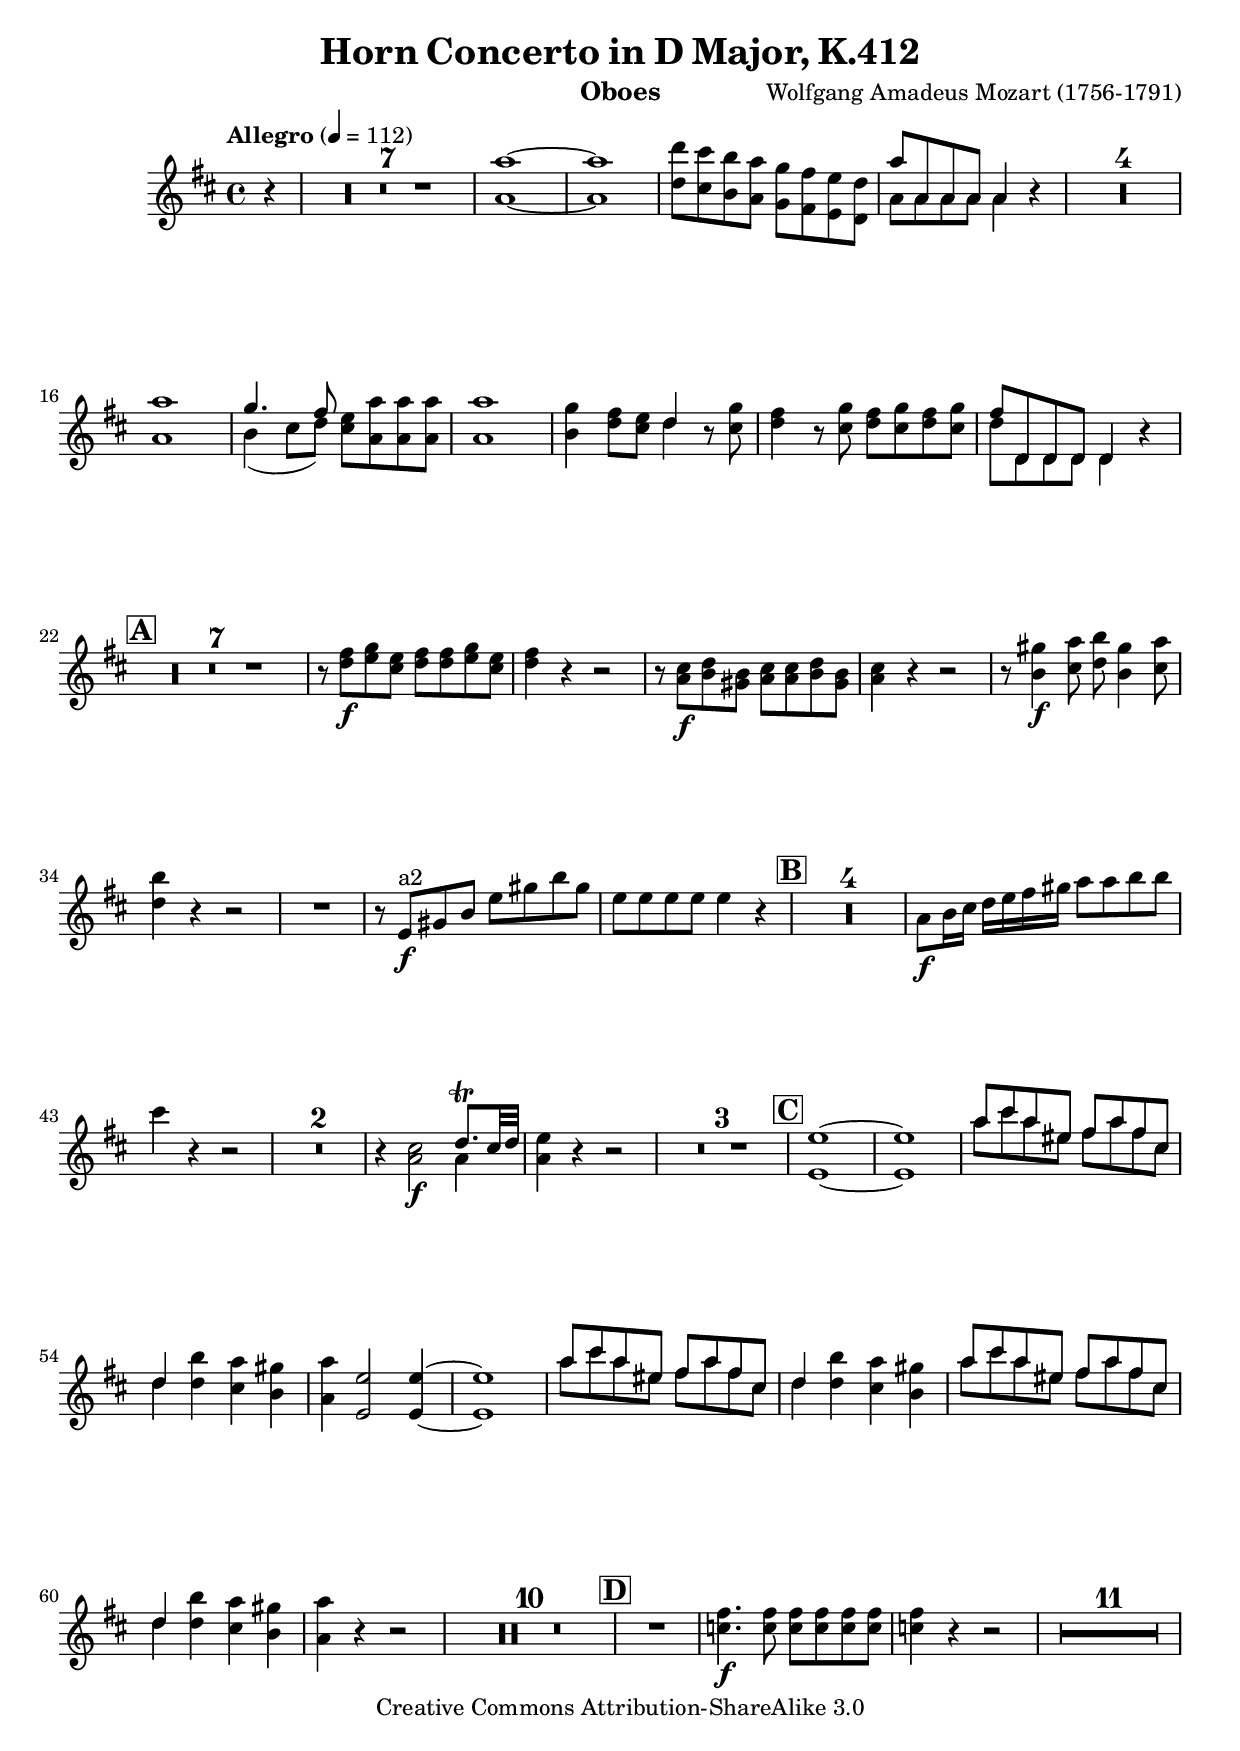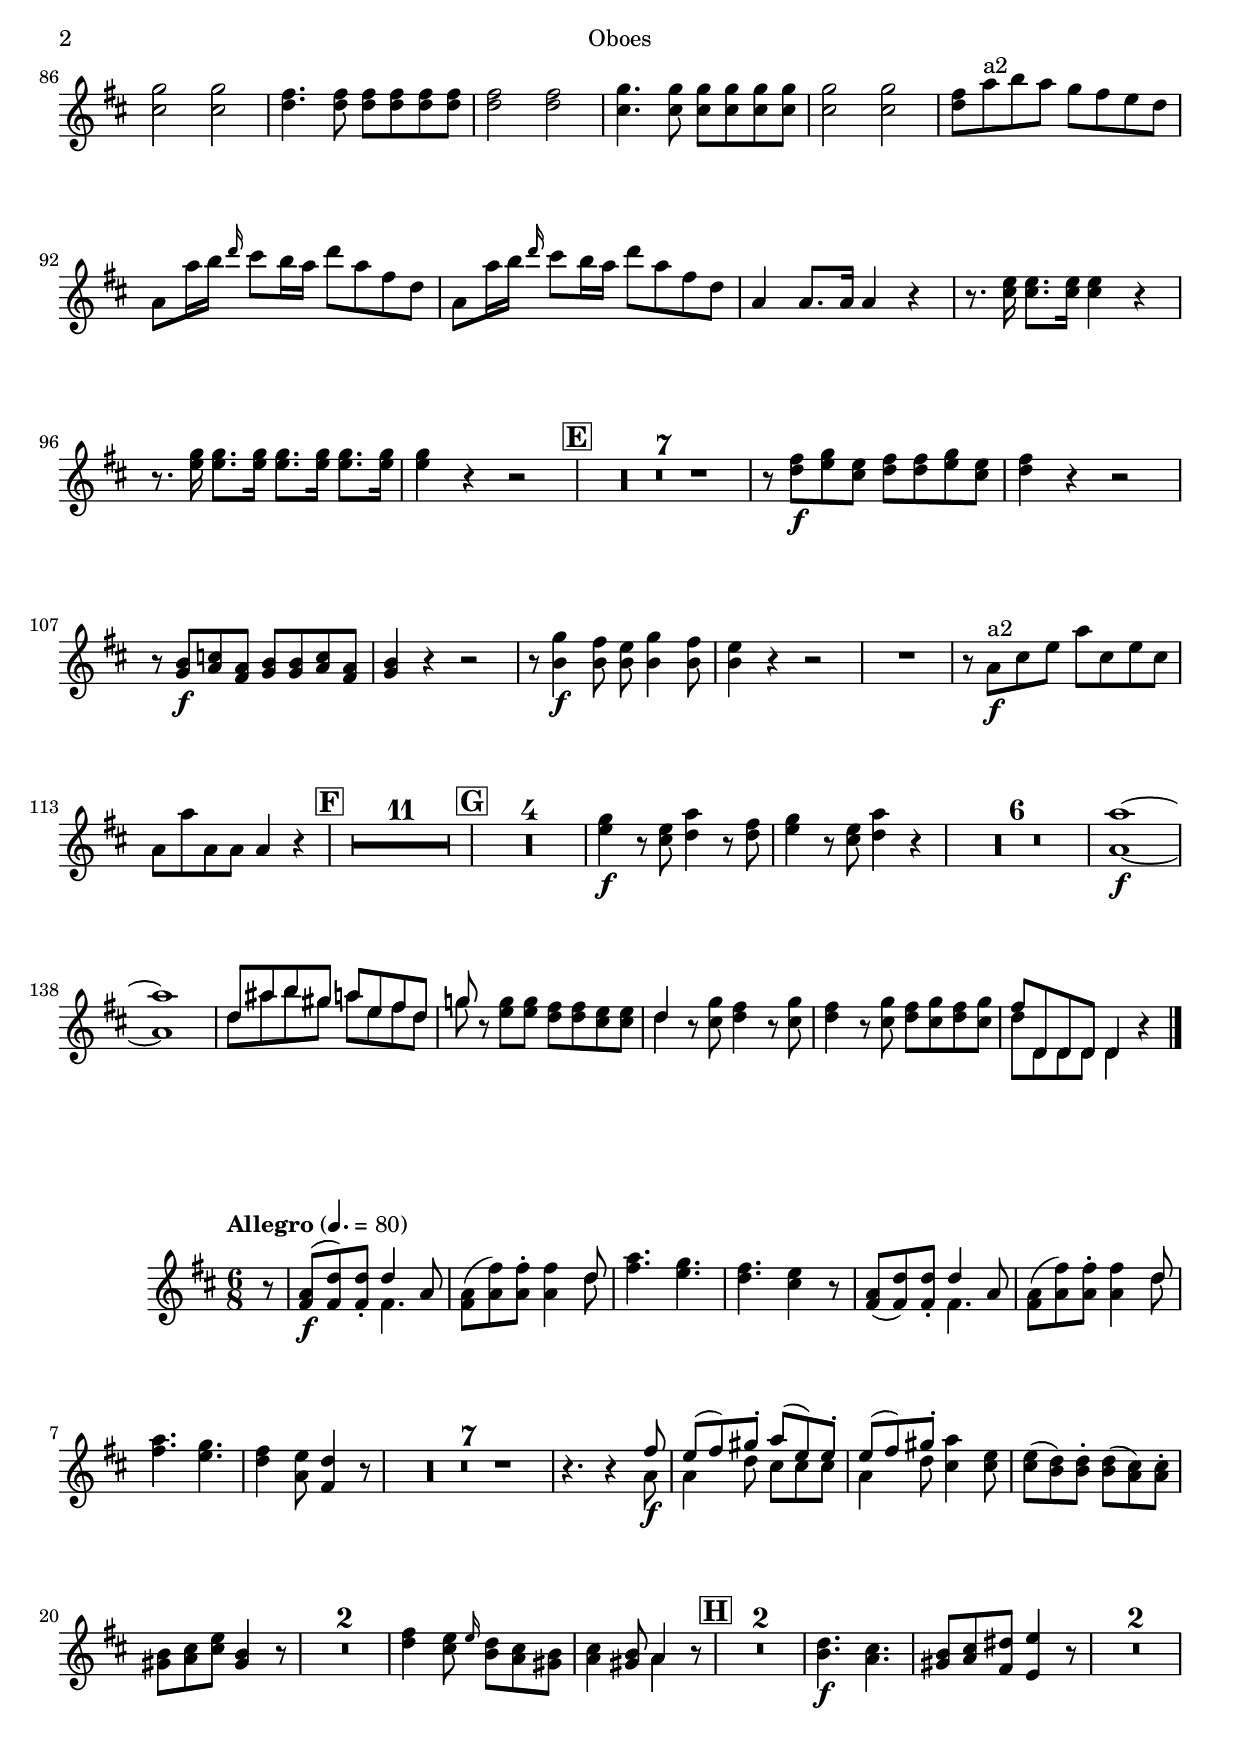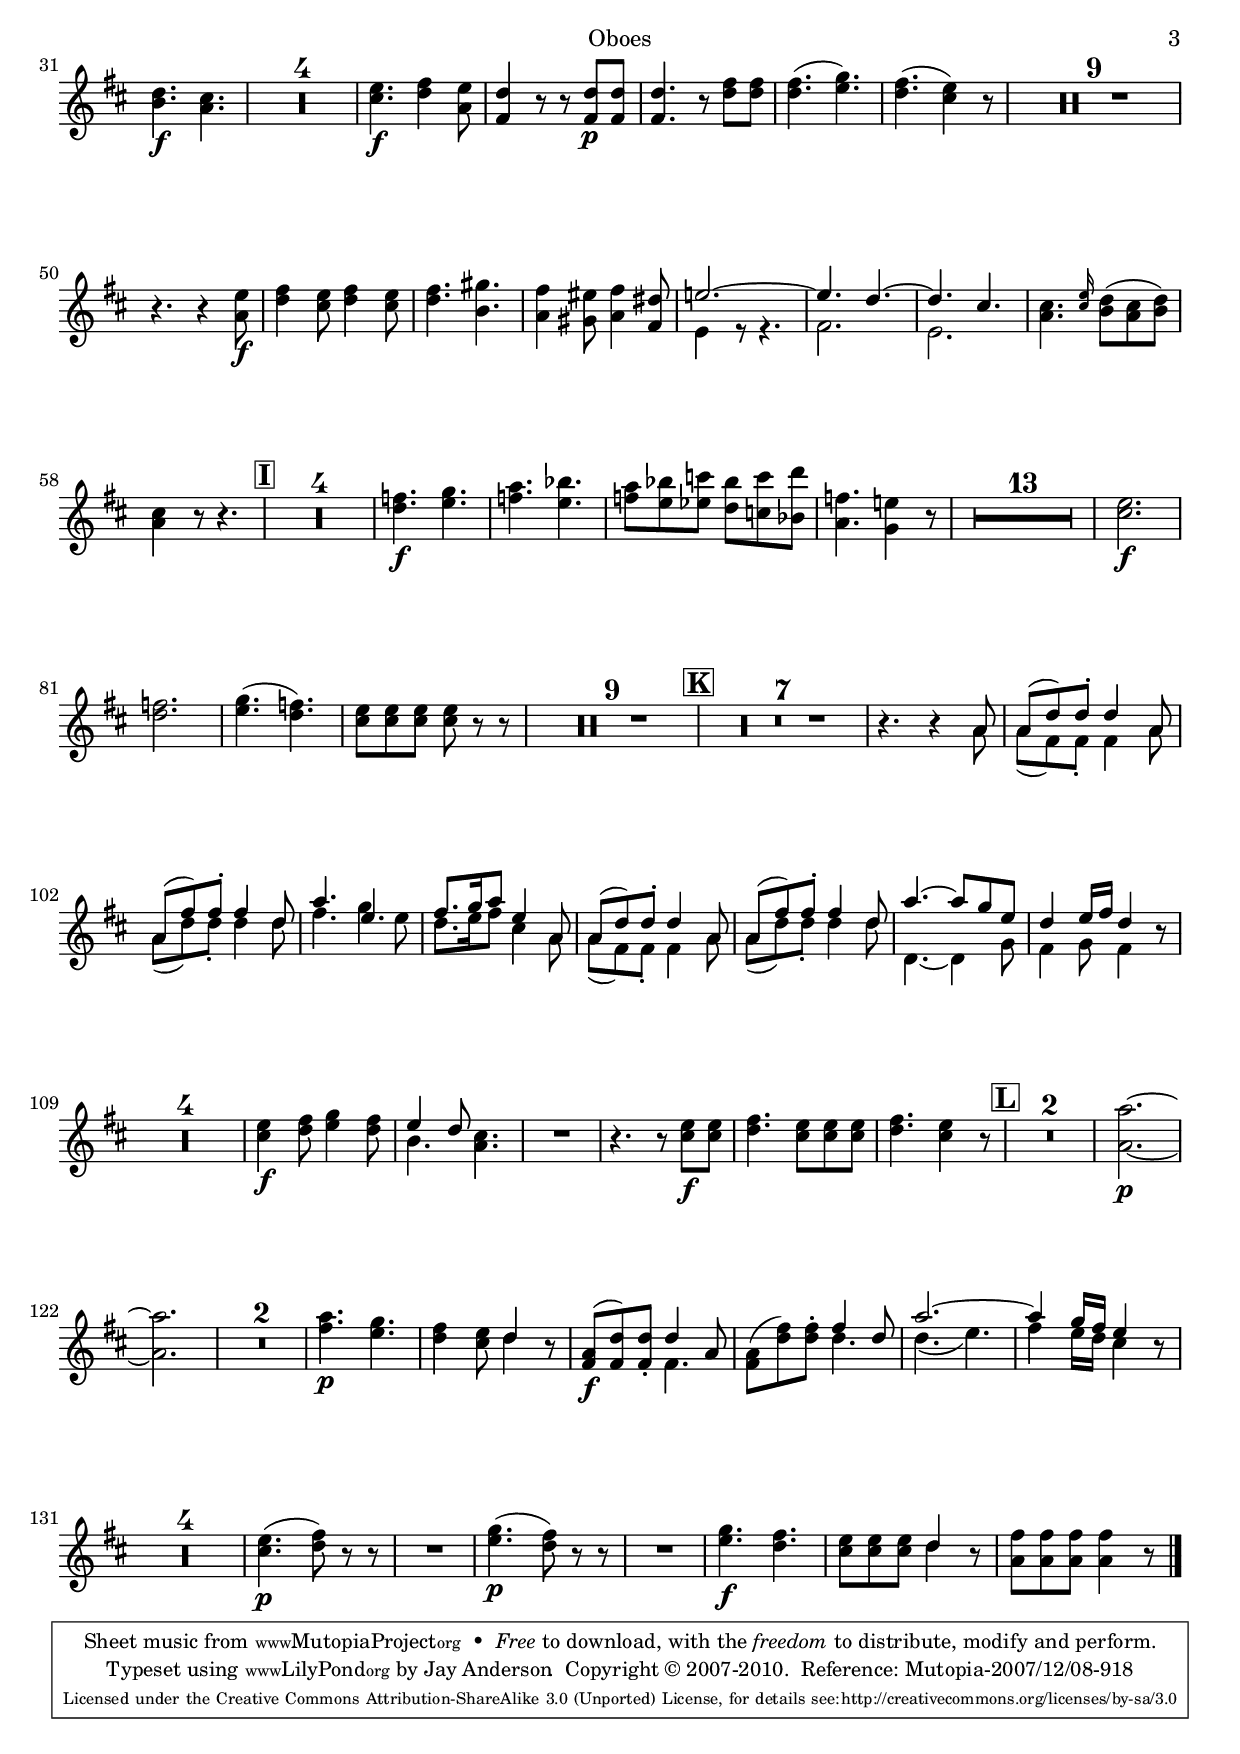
\version "2.13.50"

\include "defs.ily"
\version "2.13.50"

oboesMvtI = \relative c''
{
  \key d \major
  r4
  R1*7 |
  <a a'>1~ | <a a'> |
  <d d'>8 <cis cis'> <b b'> <a a'> <g g'> <fis fis'> <e e'> <d d'> |
  <<
    {a''8 a, a a a4}
    \\
    {a8 a a a a4}
  >> r4 |
  R1*4 |
  <a a'>1 |
  << {g'4. fis8} \\ {b,4( cis8 d)} >> <cis e>8 <a a'> <a a'> <a a'> |
  <a a'>1 |
  <b g'>4 <d fis>8 <cis e> << d4 \\ d >> r8 <cis g'> |
  <d fis>4 r8 <cis g'> <d fis> <cis g'> <d fis> <cis g'> |
  << {fis8 d, d d d4} \\ {d'8 d, d d d4} >> r4 |
  R1*7 |
  r8 <d' fis>\f <e g> <cis e> <d fis> <d fis> <e g> <cis e> |
  <fis d>4 r r2 |
  r8 <a, cis>\f <b d> <gis b> <a cis> <a cis> <b d> <gis b> |
  <a cis>4 r r2 |
  r8 <b gis'>4\f <cis a'>8 <d b'> <b gis'>4 <cis a'>8 |
  <d b'>4 r r2 |
  R1 |
  r8 e,\f^\aTwo gis b e gis b gis |
  e e e e e4 r |
  R1*4 |
  a,8\f b16 cis d e fis gis a8 a b b |
  cis4 r r2 |
  R1*2 |
  r4 <cis, a>2\f << {d8.\trill cis32 d} \\ {a4} >> |
  <a e'>4 r r2 |
  R1*3 |
  <e' e,>1~ | <e e,> |
  <<
    {a8 cis a eis fis a fis cis | d4}
    \\
    {a'8 cis a eis fis a fis cis | d4}
  >> <d b'>4 <cis a'> <b gis'> |
  <a a'>4 <e e'>2 <e e'>4~ |
  <e e'>1 |
  \repeat unfold 2
  {
    <<
      {a'8 cis a eis fis a fis cis | d4}
      \\
      {a'8 cis a eis fis a fis cis | d4}
    >> <d b'>4 < cis a'> <b gis'> |
  }
  <a a'>4 r r2 |
  R1*11 |
  <c fis>4.\f <c fis>8 <c fis> <c fis> <c fis> <c fis> |
  <c fis>4 r r2 |
  R1*11 |
  <cis g'>2 <cis g'> |
  <d fis>4. <d fis>8 <d fis> <d fis> <d fis> <d fis> |
  <d fis>2 <d fis> |
  <cis g'>4. <cis g'>8 <cis g'> <cis g'> <cis g'> <cis g'> |
  <cis g'>2 <cis g'> |
  <d fis>8 a'^\aTwo b a g fis e d |
  \repeat unfold 2
  {
    a a'16 b \grace d16 cis8 b16 a d8 a fis d |
  }
  a4 a8. a16 a4 r |
  r8. <cis e>16 <cis e>8. <cis e>16 <cis e>4 r |
  r8. <e g>16 \repeat unfold 3 {<e g>8. <e g>16} |
  <e g>4 r r2 |
  R1*7 |
  r8 <d fis>\f <e g> <cis e> <d fis> <d fis> <e g> <cis e> |
  <d fis>4 r r2 |
  r8 <g, b>\f <a c> <fis a> <g b> <g b> <a c> <fis a> |
  <g b>4 r r2 |
  r8 <b g'>4\f <b fis'>8 <b e> <b g'>4 <b fis'>8 |
  <b e>4 r r2 |
  R1 |
  r8 a\f^\aTwo cis e a cis, e cis |
  a a' a, a a4 r4 |
  R1*15 |
  <e' g>4\f r8 <cis e>8 <d a'>4 r8 <d fis>8 |
  <e g>4 r8 <cis e>8 <d a'>4 r4 |
  R1*6 |
  <a a'>1~\f | <a a'> |
  <<
    {d8 ais' b gis a e fis d | g}
    \\
    {d8 ais' b gis a e fis d | g}
  >> r8 <e g> <e g> <d fis> <d fis> <cis e> <cis e> |
  << d4 \\ d >> r8 <cis g'> <d fis>4 r8 <cis g'> |
  <d fis>4 r8 <cis g'> <d fis> <cis g'> <d fis> <cis g'> |
  << {fis8 d, d d d4} \\ {d'8 d, d d d4} >> r4 |
}

oboesMvtII = \relative c''
{
  \key d \major
  r8
  <a fis>8^(\f <d fis,>) <d fis,>-. << {d4 a8} \\ {fis4.} >> |
  <a fis>8( <fis' a,>) <fis a,>-. <fis a,>4 << d8 \\ d >> |
  <fis a>4. <e g> |
  <d fis> <cis e>4 r8 |
  <a fis>8( <d fis,>) <d fis,>-. << {d4 a8} \\ {fis4.} >> |
  <a fis>8( <fis' a,>) <fis a,>-. <fis a,>4 << d8 \\ d >> |
  <fis a>4. <e g> |
  <d fis>4 <a e'>8 <fis d'>4 r8 |

  R2.*7 |
  r4. r4
  <<
    {
      fis'8 |
      e( fis) gis-. a( e) e-. |
      e( fis) gis-.
    }
    \\
    {
      a,8\f |
      a4 d8 cis cis cis |
      a4 d8
    }
  >> <cis a'>4 <cis e>8 |
  <cis e>( <b d>) <b d>-. <b d>( <a cis>) <a cis>-. |
  <gis b> <a cis> <cis e> <gis b>4 r8 |
  R2.*2 |
  <d' fis>4 <cis e>8 \grace e16 <b d>8 <a cis> <gis b> |
  <a cis>4 <gis b>8 << a4 \\ a >> r8 |

  R2.*2 |
  <b d>4.\f <a cis> |
  <gis b>8 <a cis> <fis dis'> <e e'>4 r8 |
  R2.*2 |
  <b' d>4.\f <a cis> |
  R2.*4 |
  <cis e>4.\f <d fis>4 <a e'>8 |
  <fis d'>4 r8 r <fis d'>\p <fis d'> |
  <fis d'>4. r8 <d' fis> <d fis> |
  <d fis>4.( <e g>) |
  <d fis>( <cis e>4) r8 |

  R2.*9 |
  r4. r4 <a e'>8\f |
  \repeat unfold 2 {<d fis>4 <cis e>8} |
  <d fis>4. <b gis'> |
  <a fis'>4 <gis eis'>8 <a fis'>4 <fis dis'>8 |
  <<
    {
      e'2.~ | e4. d~ | d cis |
    }
    \\
    {
      e,4 r8 r4. | fis2. | e |
    }
  >>
  <a cis>4. \grace <cis e>16 <b d>8( <a cis> <b d>) |
  <a cis>4 r8 r4. |

  R2.*4 |
  <d f>4.\f <e g> |
  <f a> <e bes'> |
  <f a>8 <e bes'> <ees c'> <d bes'> <c c'> <bes d'> |
  <a f'>4. <g e'>4 r8 |
  R2.*13 |

  <cis e>2.\f |
  <d f> |
  <e g>4.( <d f>) |
  <cis e>8 <cis e> <cis e> <cis e> r r |
  R2.*16 |

  r4. r4
  <<
    {
      a8 |
      a( d) d-. d4 a8 |
      a( fis') fis-. fis4 d8 |
      a'4. e |
      fis8. g16 a8 e4 a,8 |
      a( d) d-. d4 a8 |
      a( fis') fis-. fis4 d8 |
      a'4.~ a8 g e |
      d4 e16 fis d4
    }
    \\
    {
      a8 |
      a( fis) fis-. fis4 a8 |
      a( d) d-. d4 d8 |
      fis4. g4 e8 |
      d8. e16 fis8 cis4 a8 |
      a( fis) fis-. fis4 a8 |
      a( d) d-. d4 d8 |
      d,4.~ d4 g8 |
      fis4 g8 fis4
    }
  >> r8 |

  R2.*4 |
  <cis' e>4\f <d fis>8 <e g>4 <d fis>8 |
  << {e4 d8} \\ {b4.} >> <a cis>4. |
  R2. |
  r4. r8 <cis e>8\f <cis e> |
  <d fis>4. <cis e>8 <cis e> <cis e> |
  <d fis>4. <cis e>4 r8 |

  R2.*2 |
  <a a'>2.~\p | <a a'> |
  R2.*2 |
  <fis' a>4.\p <e g> |
  <d fis>4 <cis e>8 << d4 \\ d >> r8 |
  <a fis>8^(\f <d fis,>) <d fis,>-. << {d4 a8} \\ {fis4.} >> |
  <a fis>8( <d fis>) <d fis>-. << {fis4 d8} \\ {d4.} >> |
  << {a'2.~ | a4 g16 fis e4} \\ {d4.( e) | fis4 e16 d cis4} >> r8 |
  R2.*4 |
  <cis e>4.(\p <d fis>8) r r |
  R2. |
  <e g>4.(\p <d fis>8) r r |
  R2. |
  <e g>4.\f <d fis> |
  <cis e>8 <cis e> <cis e> << d4 \\ d >> r8 |
  <fis a,>8 <fis a,> <fis a,> <fis a,>4 r8 |
}


instrument = "Oboes"

\book
{
  \include "header.ily"
  \score
  {
    \new Staff
    {
      << \oboesMvtI \outlineMvtI >>
    }
  }
  \score
  {
    \new Staff
    {
      << \oboesMvtII \outlineMvtII >>
    }
  }
}
